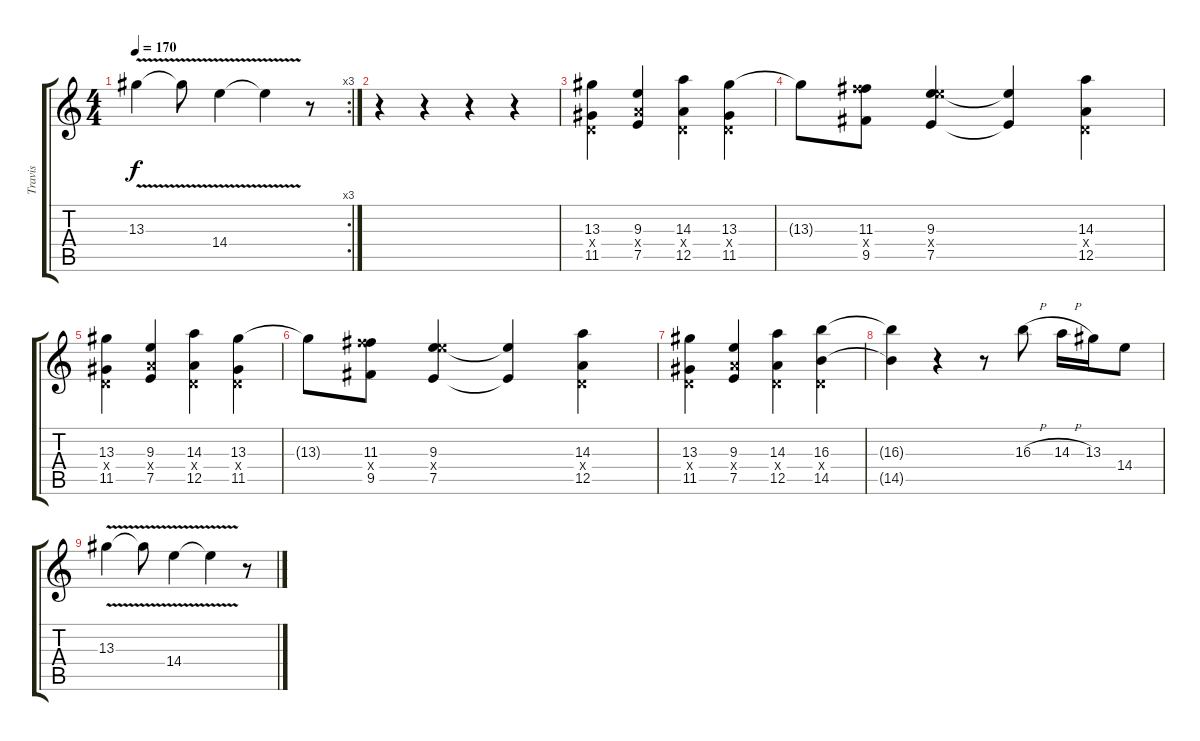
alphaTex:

\track ("Travis" "Travis") {instrument overdrivenguitar}
\staff {score tabs}
\tuning (E4 B3 G3 D3 A2 E2) {hide}
\rc 3
\ts (4 4)
\tempo 170
\clef g2
\ks c
13.3{v}.4{dy f} 13.3{t}.8 14.4{v}.4 14.4{t}.4 r.8 |
r.4 r.4 r.4 r.4 |
(13.3 0.4{x} 11.5).4 (9.3 7.4{x} 7.5).4 (14.3 0.4{x} 12.5).4 (13.3 0.4{x} 11.5).4 |
13.3{t}.8 (11.3 16.4{x} 9.5).8 (9.3 14.4{x} 7.5).4 (9.3{t} 7.5{t}).4 (14.3 0.4{x} 12.5).4 |
(13.3 0.4{x} 11.5).4 (9.3 7.4{x} 7.5).4 (14.3 0.4{x} 12.5).4 (13.3 0.4{x} 11.5).4 |
13.3{t}.8 (11.3 16.4{x} 9.5).8 (9.3 14.4{x} 7.5).4 (9.3{t} 7.5{t}).4 (14.3 0.4{x} 12.5).4 |
(13.3 0.4{x} 11.5).4 (9.3 7.4{x} 7.5).4 (14.3 0.4{x} 12.5).4 (16.3 0.4{x} 14.5).4 |
(16.3{t} 14.5{t}).4 r.4 r.8 16.3{h}.8 14.3{h}.16 13.3.16 14.4.8 |
13.3{v}.4 13.3{t}.8 14.4{v}.4 14.4{t}.4 r.8
